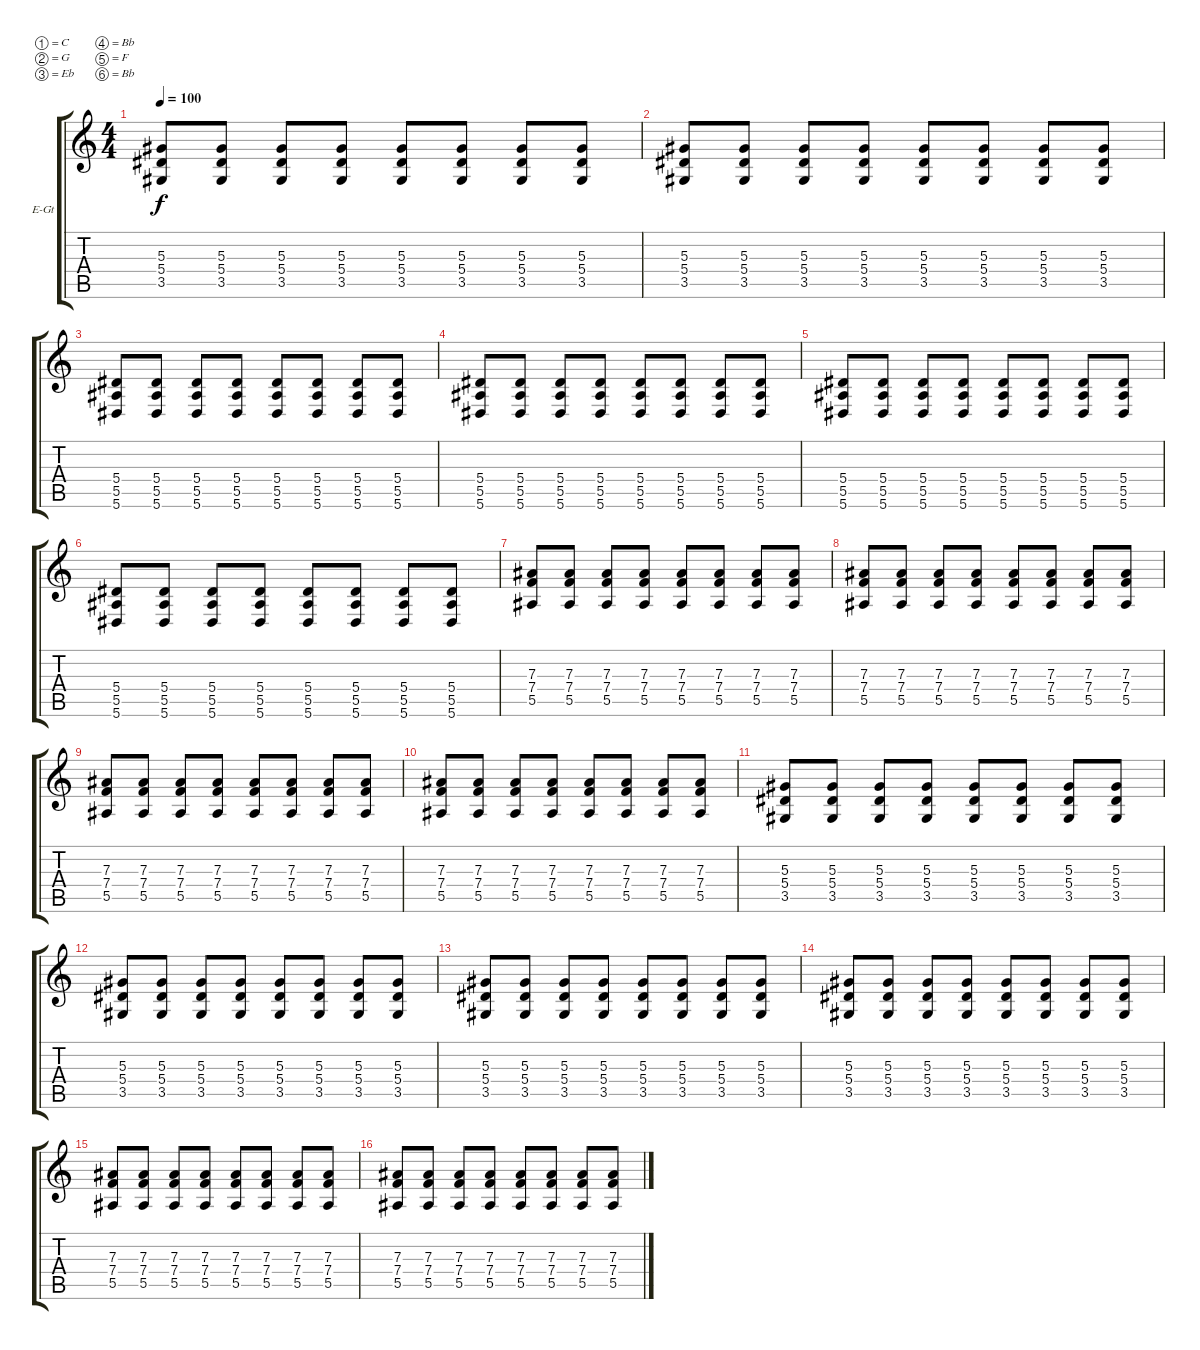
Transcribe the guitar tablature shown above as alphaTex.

\bracketExtendMode groupsimilarinstruments
\firstSystemTrackNameOrientation horizontal
\otherSystemsTrackNameOrientation horizontal
\track ("Lee Malia" "E-Gt") {instrument distortionguitar}
\staff {score tabs}
\tuning (C4 G3 Eb3 Bb2 F2 Bb1)
\ts (4 4)
\tempo 100
\clef g2
\ks c
(5.3 5.4 3.5).8{dy f} (5.3 5.4 3.5).8 (5.3 5.4 3.5).8 (5.3 5.4 3.5).8 (5.3 5.4 3.5).8 (5.3 5.4 3.5).8 (5.3 5.4 3.5).8 (5.3 5.4 3.5).8 |
(5.3 5.4 3.5).8 (5.3 5.4 3.5).8 (5.3 5.4 3.5).8 (5.3 5.4 3.5).8 (5.3 5.4 3.5).8 (5.3 5.4 3.5).8 (5.3 5.4 3.5).8 (5.3 5.4 3.5).8 |
(5.4 5.5 5.6).8 (5.4 5.5 5.6).8 (5.4 5.5 5.6).8 (5.4 5.5 5.6).8 (5.4 5.5 5.6).8 (5.4 5.5 5.6).8 (5.4 5.5 5.6).8 (5.4 5.5 5.6).8 |
(5.4 5.5 5.6).8 (5.4 5.5 5.6).8 (5.4 5.5 5.6).8 (5.4 5.5 5.6).8 (5.4 5.5 5.6).8 (5.4 5.5 5.6).8 (5.4 5.5 5.6).8 (5.4 5.5 5.6).8 |
(5.4 5.5 5.6).8 (5.4 5.5 5.6).8 (5.4 5.5 5.6).8 (5.4 5.5 5.6).8 (5.4 5.5 5.6).8 (5.4 5.5 5.6).8 (5.4 5.5 5.6).8 (5.4 5.5 5.6).8 |
(5.4 5.5 5.6).8 (5.4 5.5 5.6).8 (5.4 5.5 5.6).8 (5.4 5.5 5.6).8 (5.4 5.5 5.6).8 (5.4 5.5 5.6).8 (5.4 5.5 5.6).8 (5.4 5.5 5.6).8 |
(7.3 7.4 5.5).8 (7.3 7.4 5.5).8 (7.3 7.4 5.5).8 (7.3 7.4 5.5).8 (7.3 7.4 5.5).8 (7.3 7.4 5.5).8 (7.3 7.4 5.5).8 (7.3 7.4 5.5).8 |
(7.3 7.4 5.5).8 (7.3 7.4 5.5).8 (7.3 7.4 5.5).8 (7.3 7.4 5.5).8 (7.3 7.4 5.5).8 (7.3 7.4 5.5).8 (7.3 7.4 5.5).8 (7.3 7.4 5.5).8 |
(7.3 7.4 5.5).8 (7.3 7.4 5.5).8 (7.3 7.4 5.5).8 (7.3 7.4 5.5).8 (7.3 7.4 5.5).8 (7.3 7.4 5.5).8 (7.3 7.4 5.5).8 (7.3 7.4 5.5).8 |
(7.3 7.4 5.5).8 (7.3 7.4 5.5).8 (7.3 7.4 5.5).8 (7.3 7.4 5.5).8 (7.3 7.4 5.5).8 (7.3 7.4 5.5).8 (7.3 7.4 5.5).8 (7.3 7.4 5.5).8 |
(5.3 5.4 3.5).8 (5.3 5.4 3.5).8 (5.3 5.4 3.5).8 (5.3 5.4 3.5).8 (5.3 5.4 3.5).8 (5.3 5.4 3.5).8 (5.3 5.4 3.5).8 (5.3 5.4 3.5).8 |
(5.3 5.4 3.5).8 (5.3 5.4 3.5).8 (5.3 5.4 3.5).8 (5.3 5.4 3.5).8 (5.3 5.4 3.5).8 (5.3 5.4 3.5).8 (5.3 5.4 3.5).8 (5.3 5.4 3.5).8 |
(5.3 5.4 3.5).8 (5.3 5.4 3.5).8 (5.3 5.4 3.5).8 (5.3 5.4 3.5).8 (5.3 5.4 3.5).8 (5.3 5.4 3.5).8 (5.3 5.4 3.5).8 (5.3 5.4 3.5).8 |
(5.3 5.4 3.5).8 (5.3 5.4 3.5).8 (5.3 5.4 3.5).8 (5.3 5.4 3.5).8 (5.3 5.4 3.5).8 (5.3 5.4 3.5).8 (5.3 5.4 3.5).8 (5.3 5.4 3.5).8 |
(7.3 7.4 5.5).8 (7.3 7.4 5.5).8 (7.3 7.4 5.5).8 (7.3 7.4 5.5).8 (7.3 7.4 5.5).8 (7.3 7.4 5.5).8 (7.3 7.4 5.5).8 (7.3 7.4 5.5).8 |
(7.3 7.4 5.5).8 (7.3 7.4 5.5).8 (7.3 7.4 5.5).8 (7.3 7.4 5.5).8 (7.3 7.4 5.5).8 (7.3 7.4 5.5).8 (7.3 7.4 5.5).8 (7.3 7.4 5.5).8
